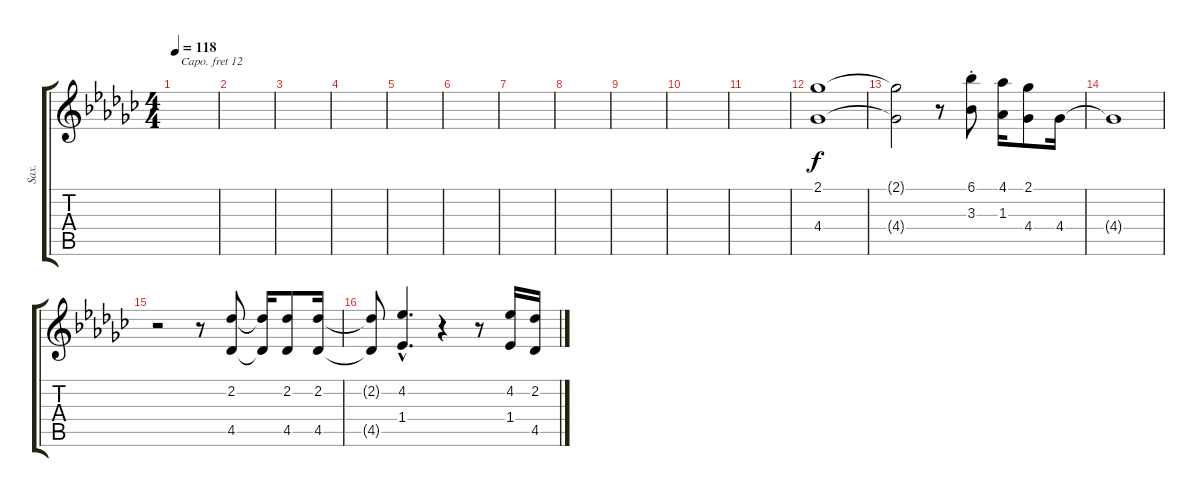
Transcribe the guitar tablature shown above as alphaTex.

\track ("Sax." "Sax.") {instrument brasssection}
\staff {score tabs}
\capo 12
\tuning (E4 B3 G3 D3 A2 E2) {hide}
\ts (4 4)
\tempo 118
\clef g2
\ks ebminor
|
|
|
|
|
|
|
|
|
|
|
(2.1 4.4).1 |
(2.1{t} 4.4{t}).2 r.8 (6.1{st} 3.3{st}).8 (4.1 1.3).16 (2.1 4.4).8 4.4.16 |
4.4{t}.1 |
r.2 r.8 (2.2 4.5).8 (2.2{t} 4.5{t}).16 (2.2 4.5).8 (2.2 4.5).16 |
(2.2{t} 4.5{t}).8 (4.2{hac} 1.4{hac}).4{d} r.4 r.8 (4.2 1.4).16 (2.2 4.5).16
